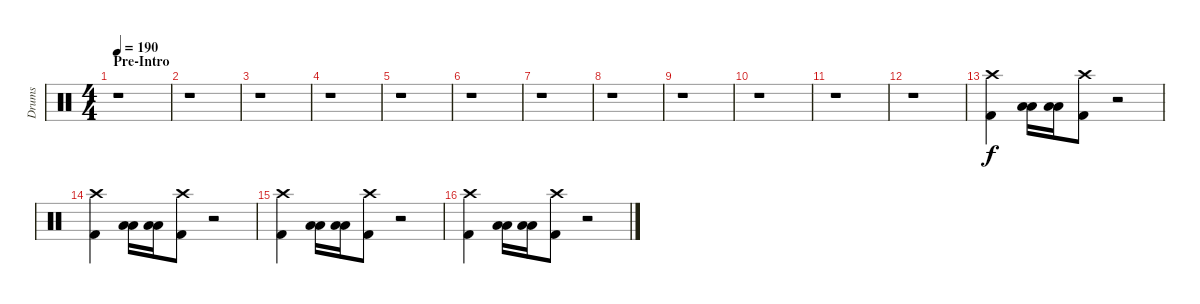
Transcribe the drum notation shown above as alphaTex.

\track ("Drums" "Drums") {instrument percussion}
\staff {score}
\articulation defaults
\ts (4 4)
\section ("" "Pre-Intro")
\tempo 190
\tempo 75
\tempo 190
\clef neutral
\ks c
r.1{dy f} |
r.1 |
r.1 |
r.1 |
r.1 |
r.1 |
r.1 |
r.1 |
r.1 |
r.1 |
r.1 |
r.1 |
("Crash high (hit)" "Kick (hit) 2").4 ("Low Tom (hit)" "Low Floor Tom (hit)").16 ("Low Tom (hit)" "Low Floor Tom (hit)").16 ("Crash high (hit)" "Kick (hit) 2").8 r.2 |
("Crash high (hit)" "Kick (hit) 2").4 ("Low Tom (hit)" "Low Floor Tom (hit)").16 ("Low Tom (hit)" "Low Floor Tom (hit)").16 ("Crash high (hit)" "Kick (hit) 2").8 r.2 |
("Crash high (hit)" "Kick (hit) 2").4 ("Low Tom (hit)" "Low Floor Tom (hit)").16 ("Low Tom (hit)" "Low Floor Tom (hit)").16 ("Crash high (hit)" "Kick (hit) 2").8 r.2 |
("Crash high (hit)" "Kick (hit) 2").4 ("Low Tom (hit)" "Low Floor Tom (hit)").16 ("Low Tom (hit)" "Low Floor Tom (hit)").16 ("Crash high (hit)" "Kick (hit) 2").8 r.2
